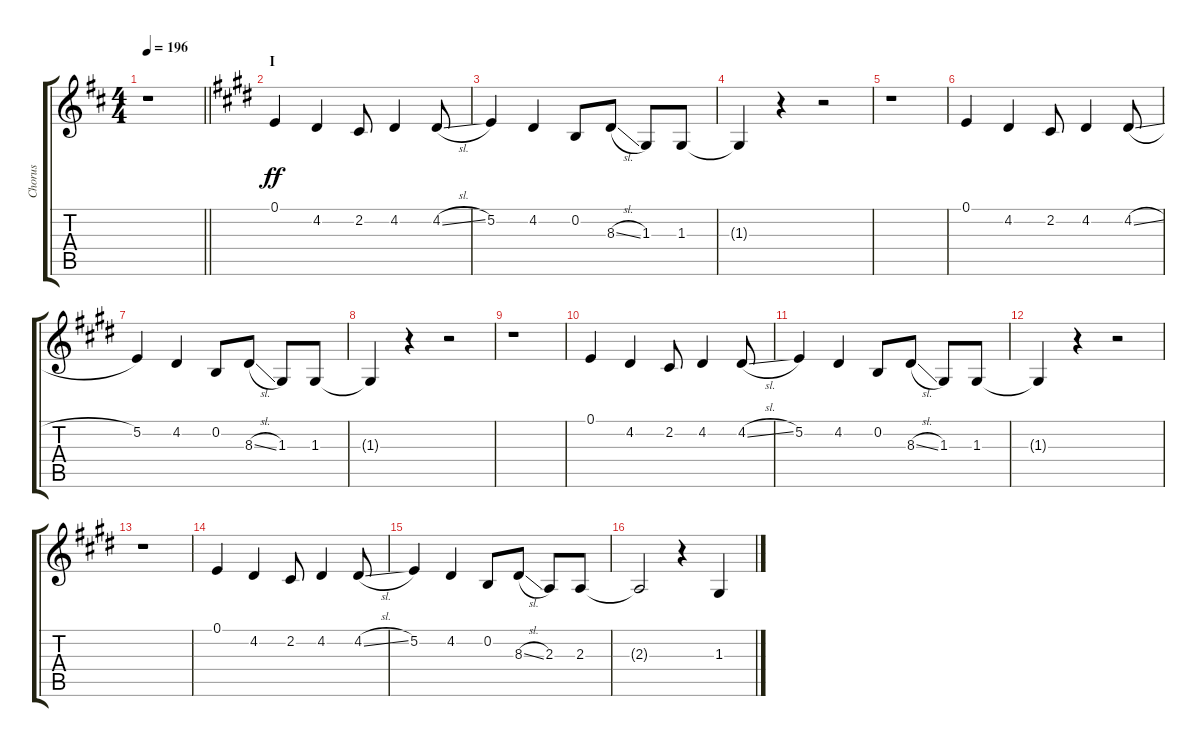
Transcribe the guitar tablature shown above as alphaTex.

\track ("Chorus" "Chorus") {instrument voiceoohs}
\staff {score tabs}
\tuning (E4 B3 G3 D3 A2 E2) {hide}
\ts (4 4)
\tempo 196
\clef g2
\barLineRight lightlight
\ks d
r.1{dy fff} |
\section ("" "I")
\ks e
0.1.4{dy ff} 4.2.4 2.2.8 4.2.4 4.2{sl}.8 |
5.2.4 4.2.4 0.2.8 8.3{sl}.8 1.3.8 1.3.8 |
1.3{t}.4 r.4 r.2 |
r.1 |
0.1.4 4.2.4 2.2.8 4.2.4 4.2{sl}.8 |
5.2.4 4.2.4 0.2.8 8.3{sl}.8 1.3.8 1.3.8 |
1.3{t}.4 r.4 r.2 |
r.1 |
0.1.4 4.2.4 2.2.8 4.2.4 4.2{sl}.8 |
5.2.4 4.2.4 0.2.8 8.3{sl}.8 1.3.8 1.3.8 |
1.3{t}.4 r.4 r.2 |
r.1 |
0.1.4 4.2.4 2.2.8 4.2.4 4.2{sl}.8 |
5.2.4 4.2.4 0.2.8 8.3{sl}.8 2.3.8 2.3.8 |
2.3{t}.2 r.4 1.3.4
